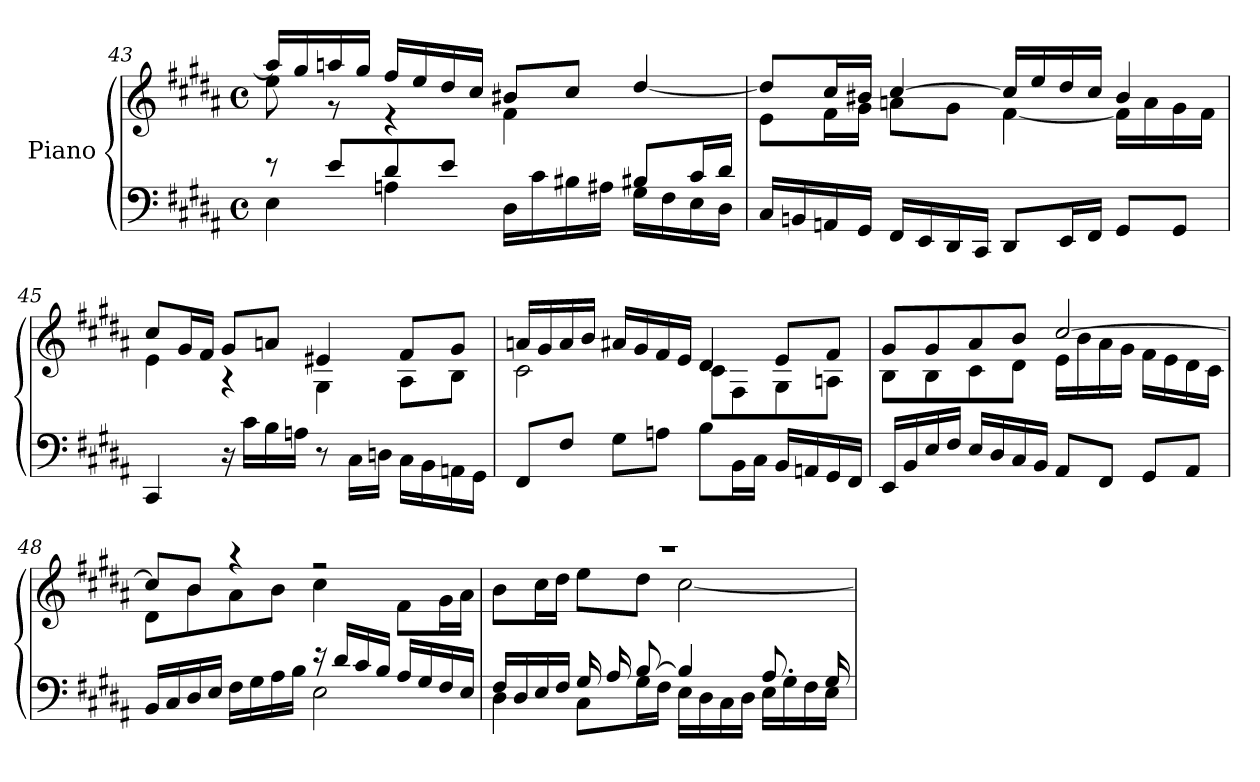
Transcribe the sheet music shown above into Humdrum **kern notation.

**kern	**kern
*part1	*part1
*staff2	*staff1
*I"Piano	*
*clefF4	*clefG2
*k[f#c#g#d#a#]	*k[f#c#g#d#a#]
*B:	*B:
*M4/4	*M4/4
*met(c)	*met(c)
=43	=43
*^	*^
8r	4E\	16aaLL]	8ee\
.	.	16gg#/	.
8e/L	.	16aa/	8r
.	.	16gg#/JJ	.
8d#/	4An\	16ff#LL	4r
.	.	16ee	.
8e/J	.	16dd#	.
.	.	16cc#JJ	.
4ryy	16D#\LL	8b#XL	4f#\
.	16c#\	.	.
.	16B#X\	8cc#J	.
.	16A#X\JJ	.	.
8B#XL	16G#LL	[4dd#/	8ryy
.	16F#\	.	.
16c#/L	16E\	.	16ryy
16d#/JJ	16D#\JJ	.	16ryy
*v	*v	*	*
!!LO:LB:g=z	!!
=44	=44	=44
16C#/LL	8dd#L]	8e\L
16BBn/	.	.
16AAn/	16cc#L	16f#\L
16GG#/JJ	16b#XJJ	16g#\JJ
16FF#/LL	[4cc#/	8an\L
16EE/	.	.
16DD#/	.	8g#\J
16CC#/JJ	.	.
8DD#/L	16cc#/LL]	[4f#\
.	16ee/	.
16EE/L	16dd#/	.
16FF#/JJ	16cc#/JJ	.
8GG#/L	4b#/	16f#\LL]
.	.	16a\
8GG#/J	.	16g#\
.	.	16f#\JJ
=45	=45	=45
4CC#	8cc#L	4e\
.	16g#L	.
.	16f#JJ	.
16r	8g#L	4r
16c#\LL	.	.
16B\	8anJ	.
16An\JJ	.	.
8r	4e#X/	4G#\
16C#\LL	.	.
16Dn\JJ	.	.
16C#\LL	8f#/L	8A#\L
16BB\	.	.
16AAn\	8g#/J	8B\J
16GG#\JJ	.	.
=46	=46	=46
8FF#L	16an/LL	2c#\
.	16g#/	.
8F#J	16a/	.
.	16b/JJ	.
8G#L	16a#X/LL	.
.	16g#/	.
8AnJ	16f#/	.
.	16e/JJ	.
8BL	4d#/	8c#L
16BBL	.	8F#
16C#JJ	.	.
16BB/LL	8eL	8G#
16AAn/	.	.
16GG#/	8f#J	8AnJ
16FF#/JJ	.	.
!!LO:LB:g=z	!!
=47	=47	=47
*^	*	*
1ryy	16EE/LL	8g#L	8BL
.	16BB/	.	.
.	16E/	8g#	8B\
.	16F#/JJ	.	.
.	16E/LL	8a#	8c#\
.	16D#/	.	.
.	16C#/	8bJ	8d#\J
.	16BB/JJ	.	.
.	8AA#/L	[2cc#/	16e\LL
.	.	.	16b\
.	8FF#/J	.	16a#\
.	.	.	16g#\JJ
.	8GG#/L	.	16f#LL
.	.	.	16e
.	8AA#/J	.	16d#
.	.	.	16c#JJ
=48	=48	=48	=48
2ryy	16BB/LL	8cc#L]	8d#L
.	16C#/	.	.
.	16D#/	8bJ	8b
.	16E/JJ	.	.
.	16F#LL	4r	8a#
.	16G#	.	.
.	16A#	.	8bJ
.	16BJJ	.	.
16r	2E\	2r	4cc#\
16d#/LL	.	.	.
16c#/	.	.	.
16B/JJ	.	.	.
16A#LL	.	.	8f#L
16G#	.	.	.
16F#	.	.	16g#\L
16EJJ	.	.	16a#\JJ
!!LO:LB:g=z	!!
=49	=49	=49	=49
16F#LL	4D#\	1r	8b\L
16D#	.	.	.
16E	.	.	16cc#\L
16F#JJ	.	.	16dd#\JJ
16G#LL	8C#L	.	8ee\L
16A#	.	.	.
[8BJ	16G#L	.	8dd#\J
.	16F#JJ	.	.
4B/]	16E\LL	.	[2cc#\
.	16D#\	.	.
.	16C#\	.	.
.	16D#\JJ	.	.
8.A#L	16E\LL	.	.
.	16G#\	.	.
.	16F#\	.	.
16G#J	16E\JJ	.	.
*v	*v	*	*
*	*v	*v
=	=
*-	*-
